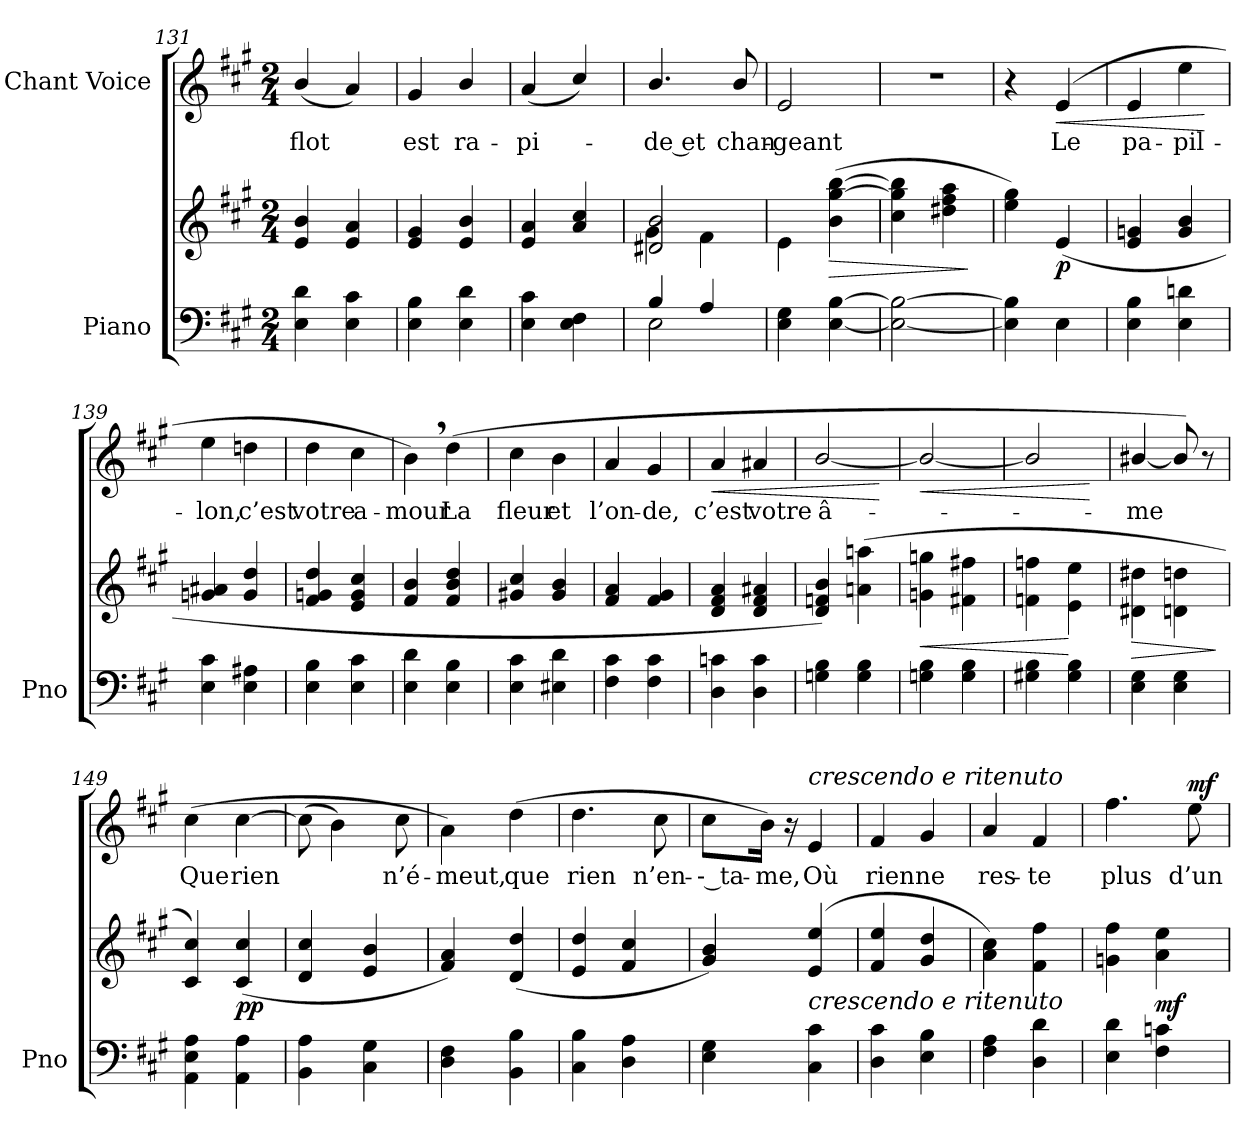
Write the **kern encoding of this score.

**kern	**kern	**dynam	**kern	**text	**dynam
*part2	*part2	*part2	*part1	*part1	*part1
*staff3	*staff2	*staff2/3	*staff1	*staff1	*staff1
*I"Piano	*	*	*I"Chant Voice	*	*
*I'Pno	*	*	*	*	*
*clefF4	*clefG2	*	*clefG2	*	*
*k[f#c#g#]	*k[f#c#g#]	*	*k[f#c#g#]	*	*
*M2/4	*M2/4	*	*M2/4	*	*
=131	=131	=131	=131	=131	=131
!	!	!	!	!LO:LY:b	!
4E\ 4d\	4e/ 4b/	.	(<4b/	flot	.
4E\ 4c#\	4e/ 4a/	.	4a/)	.	.
=132	=132	=132	=132	=132	=132
!	!	!	!	!LO:LY:b	!
4E\ 4B\	4e/ 4g#/	.	4g#/	est	.
!	!	!	!	!LO:LY:b	!
4E\ 4d\	4e/ 4b/	.	4b/	ra-	.
=133	=133	=133	=133	=133	=133
!	!	!	!	!LO:LY:b	!
4E\ 4c#\	4e/ 4a/	.	(<4a/	-pi-	.
4E\ 4F#\	4a/ 4cc#/	.	4cc#/)	.	.
=134	=134	=134	=134	=134	=134
*^	*^	*	*	*	*
!	!	!	!	!	!	!LO:LY:b	!
4B/	2E\	2d#X/ 2b/	4g#\	.	4.b/	-de et	.
4A/	.	.	4f#\	.	.	.	.
!	!	!	!	!	!	!LO:LY:b	!
.	.	.	.	.	8b/	chan-	.
*v	*v	*	*	*	*	*	*
*	*v	*v	*	*	*	*
=135	=135	=135	=135	=135	=135
!	!	!	!	!LO:LY:b	!
4E\ 4G#\	4e\	.	2e/	-geant	.
!	!	!LO:HP:b	!	!	!
[4E\ [4B\	(>4b\ [4gg#\ [4bb\	>	.	.	.
!!LO:LB:g=z
=136	=136	=136	=136	=136	=136
2E\_ 2B\_	4cc#\ 4gg#\] 4bb\]	.	2r	.	.
.	4dd#X\ 4ff#\ 4aa\	.	.	.	.
.	.	]	.	.	.
=137	=137	=137	=137	=137	=137
4E\] 4B\]	4ee\ 4gg#\)	.	4r	.	.
!	!	!LO:DY:b	!	!LO:LY:b	!LO:HP:b
4E\	(>4e/	p	(>4e/	Le	<
=138	=138	=138	=138	=138	=138
!	!	!	!	!LO:LY:b	!
4E\ 4B\	4e/ 4gn/	.	4e/	pa-	.
!	!	!	!	!LO:LY:b	!
4E\ 4dn\	4g/ 4b/	.	4ee\	-pil-	.
.	.	.	.	.	[
=139	=139	=139	=139	=139	=139
!	!	!	!	!LO:LY:b	!
4E\ 4c#\	4gn/ 4a#X/	.	4ee\	-lon,	.
!	!	!	!	!LO:LY:b	!
4E\ 4A#X\	4g/ 4dd/	.	4ddn\	c’est	.
=140	=140	=140	=140	=140	=140
!	!	!	!	!LO:LY:b	!
4E\ 4B\	4f#/ 4gn/ 4dd/	.	4dd\	votre	.
!	!	!	!	!LO:LY:b	!
4E\ 4c#\	4e/ 4g/ 4cc#/	.	4cc#\	a-	.
=141	=141	=141	=141	=141	=141
!	!	!	!	!LO:LY:b	!
4E\ 4d\	4f#/ 4b/	.	4b,\)	-mour	.
!	!	!	!	!LO:LY:b	!
4E\ 4B\	4f#/ 4b/ 4dd/	.	(>4dd\	La	.
=142	=142	=142	=142	=142	=142
!	!	!	!	!LO:LY:b	!
4E\ 4c#\	4g#X/ 4cc#/	.	4cc#\	fleur	.
!	!	!	!	!LO:LY:b	!
4E#X\ 4d\	4g#/ 4b/	.	4b\	et	.
=143	=143	=143	=143	=143	=143
!	!	!	!	!LO:LY:b	!
4F#\ 4c#\	4f#/ 4a/	.	4a/	l’on-	.
!	!	!	!	!LO:LY:b	!
4F#\ 4c#\	4f#/ 4g#/	.	4g#/	-de,	.
=144	=144	=144	=144	=144	=144
!	!	!	!	!LO:LY:b	!LO:HP:b
4D\ 4cn\	4d/ 4f#/ 4a/	.	4a/	c’est	<
!	!	!	!	!LO:LY:b	!
4D\ 4c\	4d/ 4f#/ 4a#X/	.	4a#X/	votre	.
!!LO:LB:g=z
=145	=145	=145	=145	=145	=145
!	!	!	!	!LO:LY:b	!
4Gn\ 4B\	4d/ 4fn/ 4b/)	.	[2b/	â-	.
4G\ 4B\	(>4an\ 4aan\	.	.	.	.
.	.	.	.	.	[
=146	=146	=146	=146	=146	=146
!	!	!LO:HP:b	!	!	!LO:HP:b
4Gn\ 4B\	4gn\ 4ggn\	<	2b/_	.	<
4G\ 4B\	4f#X\ 4ff#X\	.	.	.	.
=147	=147	=147	=147	=147	=147
4G#X\ 4B\	4fn\ 4ffn\	.	2b/]	.	.
4G#\ 4B\	4e\ 4ee\	[	.	.	.
.	.	.	.	.	[
=148	=148	=148	=148	=148	=148
!	!	!LO:HP:b	!	!LO:LY:b	!
4E\ 4G#\	4d#X\ 4dd#X\	>	[4b#X/	-me	.
4E\ 4G#\	4dn\ 4ddn\	.	8b#/])	.	.
.	.	.	8r	.	.
.	.	]	.	.	.
=149	=149	=149	=149	=149	=149
!	!	!	!	!LO:LY:b	!LO:DY:a
!	!	!	!	!	!LO:DY:n=1:a
4AA\ 4E\ 4A\	4c#/ 4cc#/)	.	(>4cc#\	Que	p other-dynamics
!	!	!LO:DY:b	!	!LO:LY:b	!
4AA\ 4A\	(<4c#/ 4cc#/	pp	[4cc#\	rien	.
=150	=150	=150	=150	=150	=150
4BB\ 4A\	4d/ 4cc#/	.	(>8cc#\]	.	.
.	.	.	4b\)	.	.
4C#\ 4G#\	4e/ 4b/	.	.	.	.
!	!	!	!	!LO:LY:b	!
.	.	.	8cc#\	n’é-	.
=151	=151	=151	=151	=151	=151
!	!	!	!	!LO:LY:b	!
4D\ 4F#\	4f#/ 4a/)	.	4a\)	-meut,	.
!	!	!	!	!LO:LY:b	!
4BB\ 4B\	(<4d/ 4dd/	.	(>4dd\	que	.
=152	=152	=152	=152	=152	=152
!	!	!	!	!LO:LY:b	!
4C#\ 4B\	4e/ 4dd/	.	4.dd\	rien	.
4D\ 4A\	4f#/ 4cc#/	.	.	.	.
!	!	!	!	!LO:LY:b	!
.	.	.	8cc#\	n’en-	.
!!LO:LB:g=z
=153	=153	=153	=153	=153	=153
!	!	!	!	!LO:LY:b	!
4E\ 4G#\	4g#/ 4b/)	.	8cc#\L	-- ta-	.
!	!	!	!	!LO:LY:b	!
.	.	.	16b\Jk)	-me,	.
.	.	.	16r	.	.
!	!	!	!LO:TX:a:i:t=crescendo e ritenuto	!	!
!	!LO:TX:b:i:t=crescendo e ritenuto	!	!	!	!
!	!	!	!	!LO:LY:b	!
4C#\ 4c#\	(>4e/ 4ee/	.	4e/	Où	.
=154	=154	=154	=154	=154	=154
!	!	!	!	!LO:LY:b	!
4D\ 4c#\	4f#/ 4ee/	.	4f#/	rien	.
!	!	!	!	!LO:LY:b	!
4E\ 4B\	4g#/ 4dd/	.	4g#/	ne	.
=155	=155	=155	=155	=155	=155
!	!	!	!	!LO:LY:b	!
4F#\ 4A\	4a\ 4cc#\)	.	4a/	res-	.
!	!	!	!	!LO:LY:b	!
4D\ 4d\	4f#\ 4ff#\	.	4f#/	-te	.
=156	=156	=156	=156	=156	=156
!	!	!	!	!LO:LY:b	!
4E\ 4d\	4gn\ 4ff#\	.	4.ff#\	plus	.
!	!	!LO:DY:b	!	!	!
4F#\ 4cn\	4a\ 4ee\	mf	.	.	.
!	!	!	!	!LO:LY:b	!LO:DY:b
.	.	.	8ee\	d’un	mf
=	=	=	=	=	=
*-	*-	*-	*-	*-	*-
